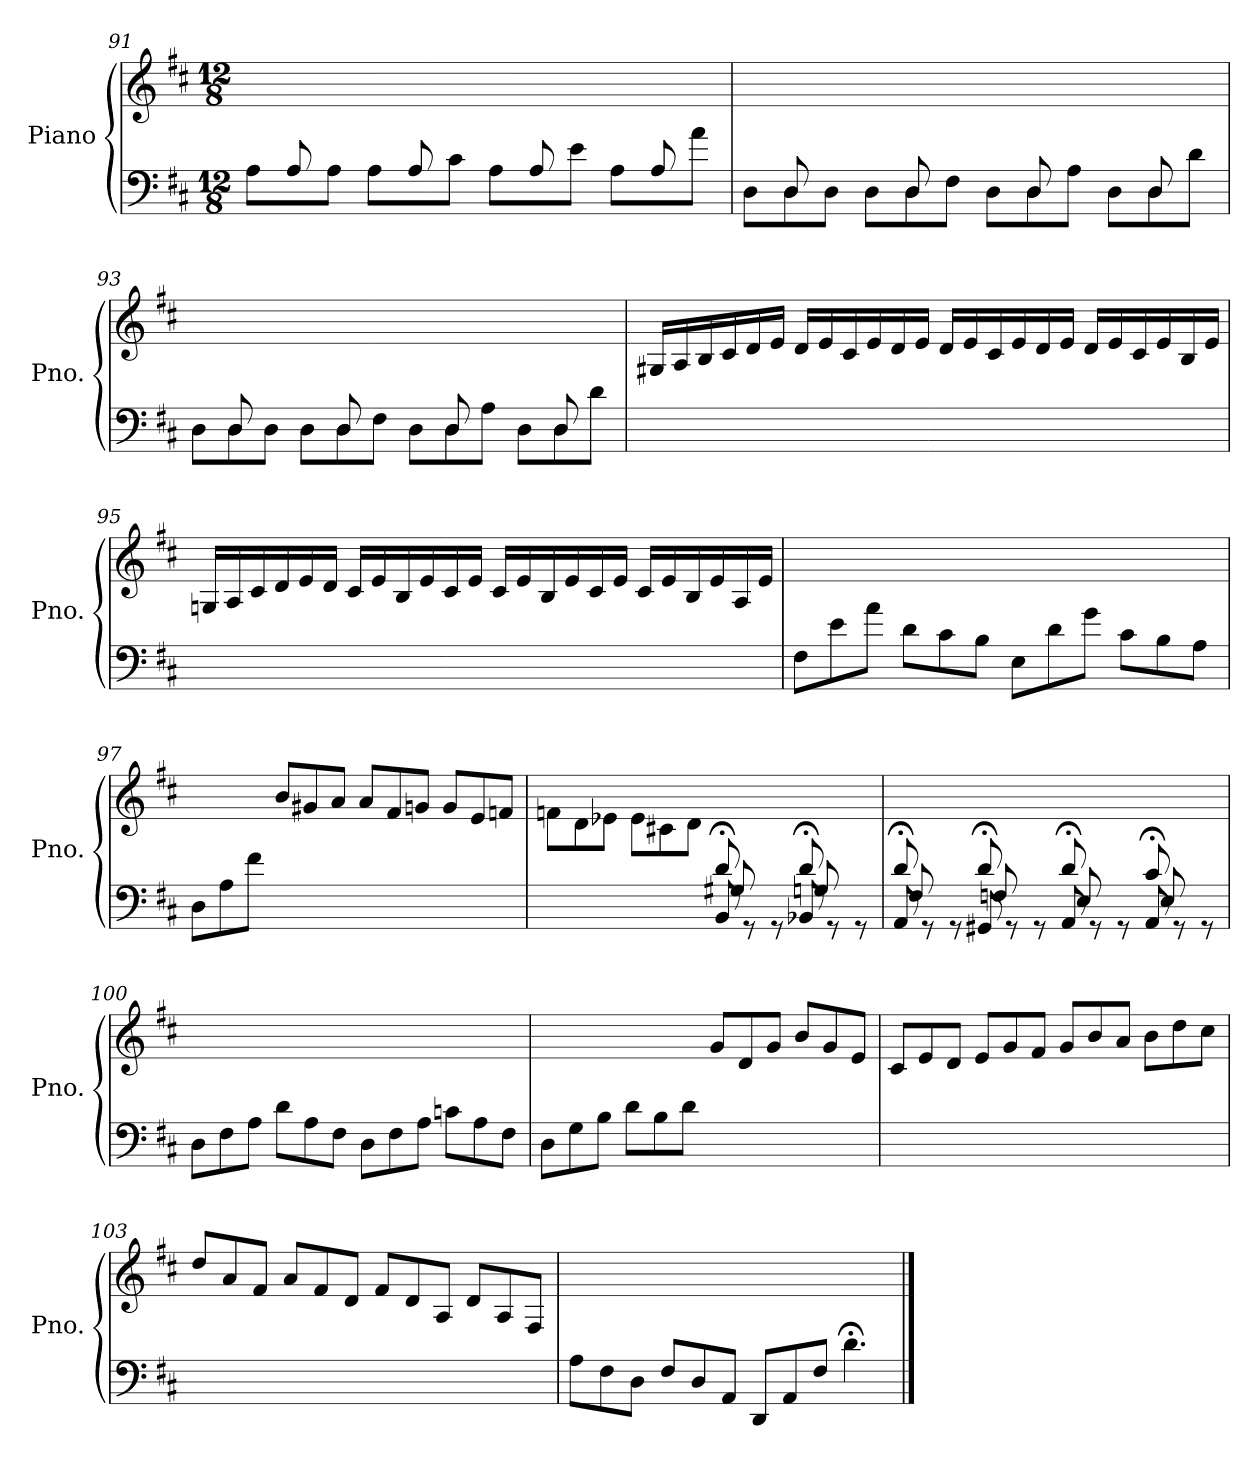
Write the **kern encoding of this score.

**kern	**kern
*part1	*part1
*staff2	*staff1
*I"Piano	*
*I'Pno.	*
*clefF4	*clefG2
*k[f#c#]	*k[f#c#]
*M12/8	*M12/8
=91	=91
*^	*
8A\L	8ryy	1.ryy
8A\yy	8A/	.
8A\J	4ryy	.
8A\L	.	.
8A\yy	8A/	.
8c#\J	4ryy	.
8A\L	.	.
8A\yy	8A/	.
8e\J	4ryy	.
8A\L	.	.
8A\yy	8A/	.
8a\J	8ryy	.
=92	=92	=92
8D\L	8ryy	1.ryy
8D\	8D/	.
8D\J	4ryy	.
8D\L	.	.
8D\	8D/	.
8F#\J	4ryy	.
8D\L	.	.
8D\	8D/	.
8A\J	4ryy	.
8D\L	.	.
8D\	8D/	.
8d\J	8ryy	.
=93	=93	=93
8D\L	8ryy	1.ryy
8D\	8D/	.
8D\J	4ryy	.
8D\L	.	.
8D\	8D/	.
8F#\J	4ryy	.
8D\L	.	.
8D\	8D/	.
8A\J	4ryy	.
8D\L	.	.
8D\	8D/	.
8d\J	8ryy	.
*v	*v	*
!!LO:LB:g=z
=94	=94
1.ryy	16G#X/LL
.	16A/
.	16B/
.	16c#/
.	16d/
.	16e/JJ
.	16d/LL
.	16e/
.	16c#/
.	16e/
.	16d/
.	16e/JJ
.	16d/LL
.	16e/
.	16c#/
.	16e/
.	16d/
.	16e/JJ
.	16d/LL
.	16e/
.	16c#/
.	16e/
.	16B/
.	16e/JJ
=95	=95
1.ryy	16Gn/LL
.	16A/
.	16c#/
.	16d/
.	16e/
.	16d/JJ
.	16c#/LL
.	16e/
.	16B/
.	16e/
.	16c#/
.	16e/JJ
.	16c#/LL
.	16e/
.	16B/
.	16e/
.	16c#/
.	16e/JJ
.	16c#/LL
.	16e/
.	16B/
.	16e/
.	16A/
.	16e/JJ
=96	=96
8F#\L	1.ryy
8e\	.
8a\J	.
8d\L	.
8c#\	.
8B\J	.
8E\L	.
8d\	.
8g\J	.
8c#\L	.
8B\	.
8A\J	.
=97	=97
8D\L	8ryy
8A\	8ryy
8f#\J	8ryy
8ryy	8b/L
1ryy	8g#X/
.	8a/J
.	8a/L
.	8f#/
.	8gn/J
.	8g/L
.	8e/
.	8fn/J
=98	=98
*^	*^
*	*^	*	*
2ryy	2.ryy	2.ryy	8fn\L	2.ryy
.	.	.	8d\	.
.	.	.	8e-X\J	.
.	.	.	8e-\L	.
4ryy	.	.	8c#X\	.
.	.	.	8d\J	.
8d;</	8BB/	8G#X/	4ryy	4ryy
8rGG	4ryy	4ryy	.	.
8rGG	.	.	2ryy	2ryy
8d;</	8BB-X/	8Gn/	.	.
8rGG	4ryy	4ryy	.	.
8rGG	.	.	.	.
*	*	*	*v	*v
!!LO:LB:g=z
=99	=99	=99	=99
8d;</	8AA/	8F#/	1.ryy
8rGG	4ryy	4ryy	.
8rGG	.	.	.
8d;</	8GG#X/	8Fn/	.
8rGG	4ryy	4ryy	.
8rGG	.	.	.
8d;</	8AA/	8E/	.
8rGG	4ryy	4ryy	.
8rGG	.	.	.
8c#;</	8AA/	8E/	.
8rGG	4ryy	4ryy	.
8rGG	.	.	.
*v	*v	*v	*
=100	=100
8D\L	1.ryy
8F#\	.
8A\J	.
8d\L	.
8A\	.
8F#\J	.
8D\L	.
8F#\	.
8A\J	.
8cn\L	.
8A\	.
8F#\J	.
=101	=101
8D\L	2ryy
8G\	.
8B\J	.
8d\L	.
8B\	4ryy
8d\J	.
4ryy	8g/L
.	8d/
2ryy	8g/J
.	8b/L
.	8g/
.	8e/J
=102	=102
1.ryy	8c#/L
.	8e/
.	8d/J
.	8e/L
.	8g/
.	8f#/J
.	8g/L
.	8b/
.	8a/J
.	8b\L
.	8dd\
.	8cc#\J
=103	=103
1.ryy	8dd/L
.	8a/
.	8f#/J
.	8a/L
.	8f#/
.	8d/J
.	8f#/L
.	8d/
.	8A/J
.	8d/L
.	8A/
.	8F#/J
=104	=104
8A\L	1.ryy
8F#\	.
8D\J	.
8F#/L	.
8D/	.
8AA/J	.
8DD/L	.
8AA/	.
8F#/J	.
4.d;<\	.
==	==
*-	*-
